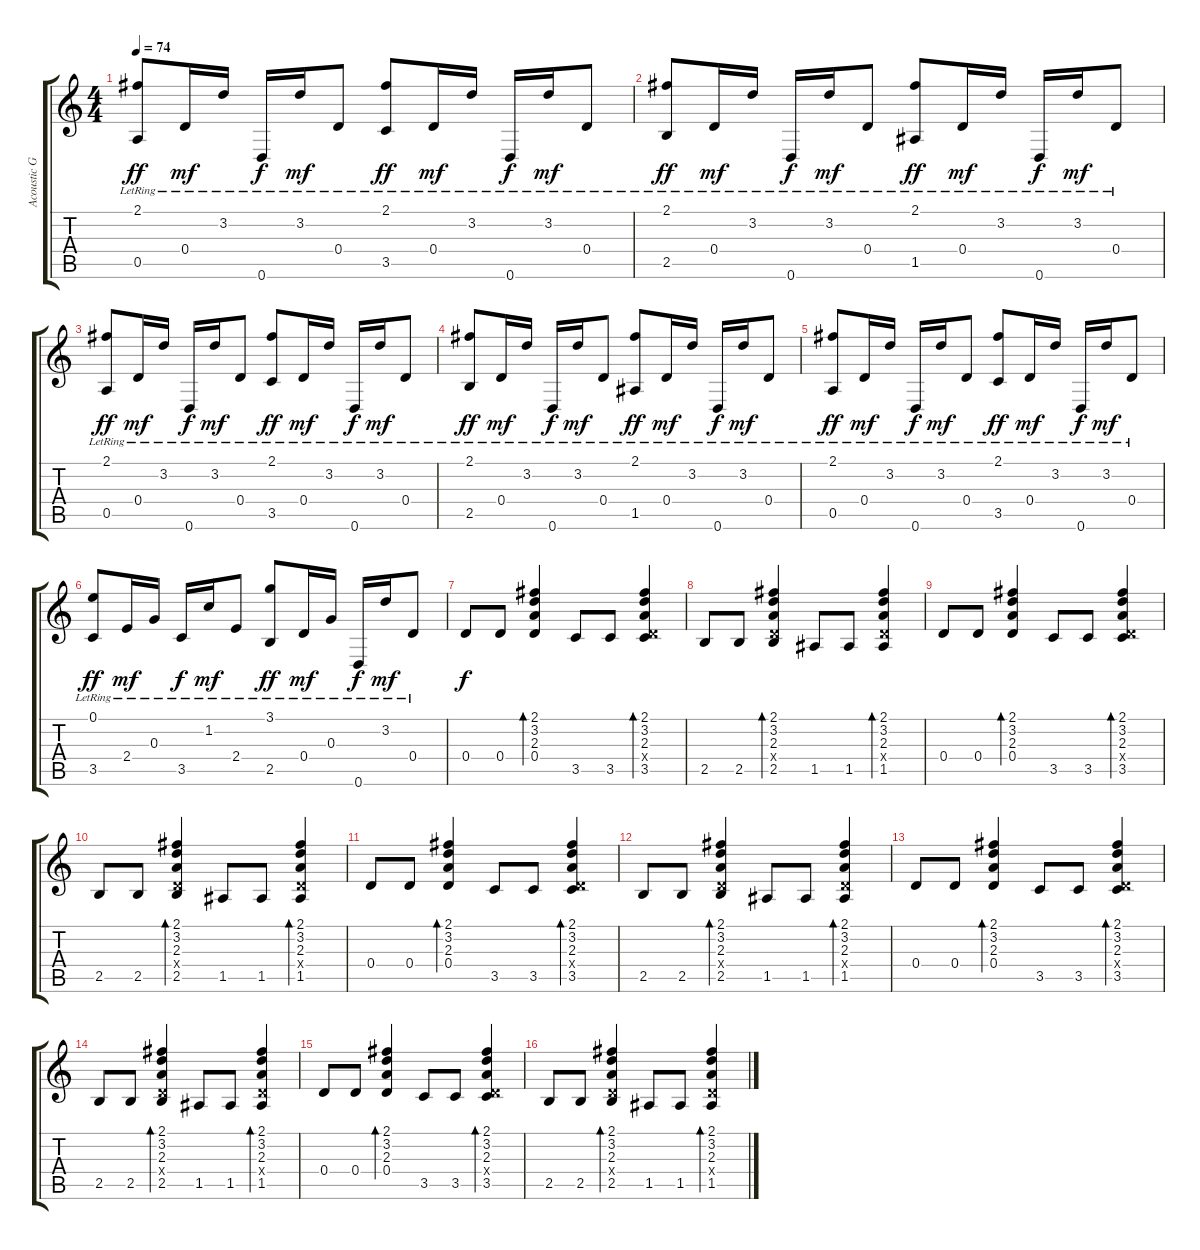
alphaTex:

\track ("Acoustic Guitar" "Acoustic G") {instrument acousticguitarsteel}
\staff {score tabs}
\tuning (E4 B3 G3 D3 A2 D2) {hide}
\ts (4 4)
\tempo 74
\clef g2
\ks c
(2.1{lr} 0.5{lr}).8{dy ff} 0.4{lr}.16{dy mf} 3.2{lr}.16 0.6{lr}.16{dy f} 3.2{lr}.16{dy mf} 0.4{lr}.8 (2.1{lr} 3.5{lr}).8{dy ff} 0.4{lr}.16{dy mf} 3.2{lr}.16 0.6{lr}.16{dy f} 3.2{lr}.16{dy mf} 0.4{lr}.8 |
(2.1{lr} 2.5{lr}).8{dy ff} 0.4{lr}.16{dy mf} 3.2{lr}.16 0.6{lr}.16{dy f} 3.2{lr}.16{dy mf} 0.4{lr}.8 (2.1{lr} 1.5{lr}).8{dy ff} 0.4{lr}.16{dy mf} 3.2{lr}.16 0.6{lr}.16{dy f} 3.2{lr}.16{dy mf} 0.4{lr}.8 |
(2.1{lr} 0.5{lr}).8{dy ff} 0.4{lr}.16{dy mf} 3.2{lr}.16 0.6{lr}.16{dy f} 3.2{lr}.16{dy mf} 0.4{lr}.8 (2.1{lr} 3.5{lr}).8{dy ff} 0.4{lr}.16{dy mf} 3.2{lr}.16 0.6{lr}.16{dy f} 3.2{lr}.16{dy mf} 0.4{lr}.8 |
(2.1{lr} 2.5{lr}).8{dy ff} 0.4{lr}.16{dy mf} 3.2{lr}.16 0.6{lr}.16{dy f} 3.2{lr}.16{dy mf} 0.4{lr}.8 (2.1{lr} 1.5{lr}).8{dy ff} 0.4{lr}.16{dy mf} 3.2{lr}.16 0.6{lr}.16{dy f} 3.2{lr}.16{dy mf} 0.4{lr}.8 |
(2.1{lr} 0.5{lr}).8{dy ff} 0.4{lr}.16{dy mf} 3.2{lr}.16 0.6{lr}.16{dy f} 3.2{lr}.16{dy mf} 0.4{lr}.8 (2.1{lr} 3.5{lr}).8{dy ff} 0.4{lr}.16{dy mf} 3.2{lr}.16 0.6{lr}.16{dy f} 3.2{lr}.16{dy mf} 0.4{lr}.8 |
(0.1{lr} 3.5{lr}).8{dy ff} 2.4{lr}.16{dy mf} 0.3{lr}.16 3.5{lr}.16{dy f} 1.2{lr}.16{dy mf} 2.4{lr}.8 (3.1{lr} 2.5{lr}).8{dy ff} 0.4{lr}.16{dy mf} 0.3{lr}.16 0.6{lr}.16{dy f} 3.2{lr}.16{dy mf} 0.4{lr}.8 |
0.4.8{dy f} 0.4.8 (2.1 3.2 2.3 0.4).4{bd 30} 3.5.8 3.5.8 (2.1 3.2 2.3 0.4{x} 3.5).4{bd 30} |
2.5.8 2.5.8 (2.1 3.2 2.3 0.4{x} 2.5).4{bd 30} 1.5.8 1.5.8 (2.1 3.2 2.3 0.4{x} 1.5).4{bd 30} |
0.4.8 0.4.8 (2.1 3.2 2.3 0.4).4{bd 30} 3.5.8 3.5.8 (2.1 3.2 2.3 0.4{x} 3.5).4{bd 30} |
2.5.8 2.5.8 (2.1 3.2 2.3 0.4{x} 2.5).4{bd 30} 1.5.8 1.5.8 (2.1 3.2 2.3 0.4{x} 1.5).4{bd 30} |
0.4.8 0.4.8 (2.1 3.2 2.3 0.4).4{bd 30} 3.5.8 3.5.8 (2.1 3.2 2.3 0.4{x} 3.5).4{bd 30} |
2.5.8 2.5.8 (2.1 3.2 2.3 0.4{x} 2.5).4{bd 30} 1.5.8 1.5.8 (2.1 3.2 2.3 0.4{x} 1.5).4{bd 30} |
0.4.8 0.4.8 (2.1 3.2 2.3 0.4).4{bd 30} 3.5.8 3.5.8 (2.1 3.2 2.3 0.4{x} 3.5).4{bd 30} |
2.5.8 2.5.8 (2.1 3.2 2.3 0.4{x} 2.5).4{bd 30} 1.5.8 1.5.8 (2.1 3.2 2.3 0.4{x} 1.5).4{bd 30} |
0.4.8 0.4.8 (2.1 3.2 2.3 0.4).4{bd 30} 3.5.8 3.5.8 (2.1 3.2 2.3 0.4{x} 3.5).4{bd 30} |
2.5.8 2.5.8 (2.1 3.2 2.3 0.4{x} 2.5).4{bd 30} 1.5.8 1.5.8 (2.1 3.2 2.3 0.4{x} 1.5).4{bd 30}
